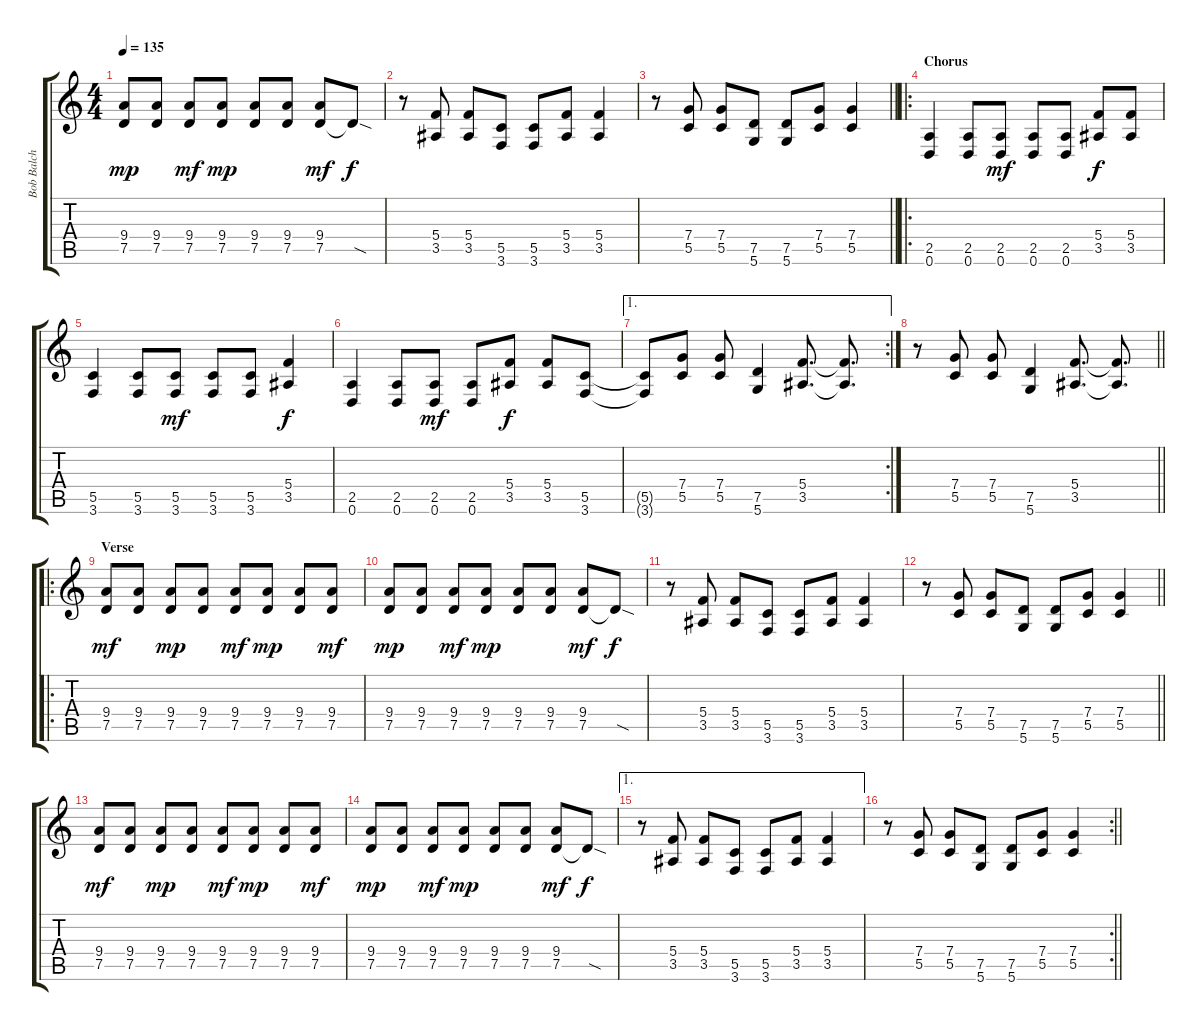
\track ("Bob Balch" "Bob Balch") {instrument distortionguitar}
\staff {score tabs}
\tuning (D4 A3 F3 C3 G2 D2) {hide}
\ts (4 4)
\tempo 135
\clef g2
\ks c
(9.4 7.5).8{dy mp} (9.4 7.5).8 (9.4 7.5).8{dy mf} (9.4 7.5).8{dy mp} (9.4 7.5).8 (9.4 7.5).8 (9.4 7.5).8{dy mf} 7.5{sod t}.8{dy f} |
r.8{balance 1} (5.4 3.5).8 (5.4 3.5).8 (5.5 3.6).8 (5.5 3.6).8 (5.4 3.5).8 (5.4 3.5).4 |
\barLineRight lightlight
r.8 (7.4 5.5).8 (7.4 5.5).8 (7.5 5.6).8 (7.5 5.6).8 (7.4 5.5).8 (7.4 5.5).4 |
\ro
\section ("" "Chorus")
(2.5 0.6).4{balance 6} (2.5 0.6).8 (2.5 0.6).8{dy mf} (2.5 0.6).8 (2.5 0.6).8 (5.4 3.5).8{dy f} (5.4 3.5).8 |
(5.5 3.6).4 (5.5 3.6).8 (5.5 3.6).8{dy mf} (5.5 3.6).8 (5.5 3.6).8 (5.4 3.5).4{dy f} |
(2.5 0.6).4 (2.5 0.6).8 (2.5 0.6).8{dy mf} (2.5 0.6).8 (5.4 3.5).8{dy f} (5.4 3.5).8 (5.5 3.6).8 |
\ae 1
\rc 2
(5.5{t} 3.6{t}).8 (7.4 5.5).8 (7.4 5.5).8 (7.5 5.6).4 (5.4 3.5).8{d} (5.4{t} 3.5{t}).8{d} |
\barLineRight lightlight
r.8 (7.4 5.5).8 (7.4 5.5).8 (7.5 5.6).4 (5.4 3.5).8{d} (5.4{t} 3.5{t}).8{d} |
\ro
\section ("" "Verse")
(9.4 7.5).8{dy mf balance 8} (9.4 7.5).8 (9.4 7.5).8{dy mp} (9.4 7.5).8 (9.4 7.5).8{dy mf} (9.4 7.5).8{dy mp} (9.4 7.5).8 (9.4 7.5).8{dy mf} |
(9.4 7.5).8{dy mp} (9.4 7.5).8 (9.4 7.5).8{dy mf} (9.4 7.5).8{dy mp} (9.4 7.5).8 (9.4 7.5).8 (9.4 7.5).8{dy mf} 7.5{sod t}.8{dy f} |
r.8{balance 1} (5.4 3.5).8 (5.4 3.5).8 (5.5 3.6).8 (5.5 3.6).8 (5.4 3.5).8 (5.4 3.5).4 |
\barLineRight lightlight
r.8 (7.4 5.5).8 (7.4 5.5).8 (7.5 5.6).8 (7.5 5.6).8 (7.4 5.5).8 (7.4 5.5).4 |
(9.4 7.5).8{dy mf balance 8} (9.4 7.5).8 (9.4 7.5).8{dy mp} (9.4 7.5).8 (9.4 7.5).8{dy mf} (9.4 7.5).8{dy mp} (9.4 7.5).8 (9.4 7.5).8{dy mf} |
(9.4 7.5).8{dy mp} (9.4 7.5).8 (9.4 7.5).8{dy mf} (9.4 7.5).8{dy mp} (9.4 7.5).8 (9.4 7.5).8 (9.4 7.5).8{dy mf} 7.5{sod t}.8{dy f} |
\ae 1
r.8{balance 1} (5.4 3.5).8 (5.4 3.5).8 (5.5 3.6).8 (5.5 3.6).8 (5.4 3.5).8 (5.4 3.5).4 |
\rc 2
\barLineRight lightlight
r.8 (7.4 5.5).8 (7.4 5.5).8 (7.5 5.6).8 (7.5 5.6).8 (7.4 5.5).8 (7.4 5.5).4
